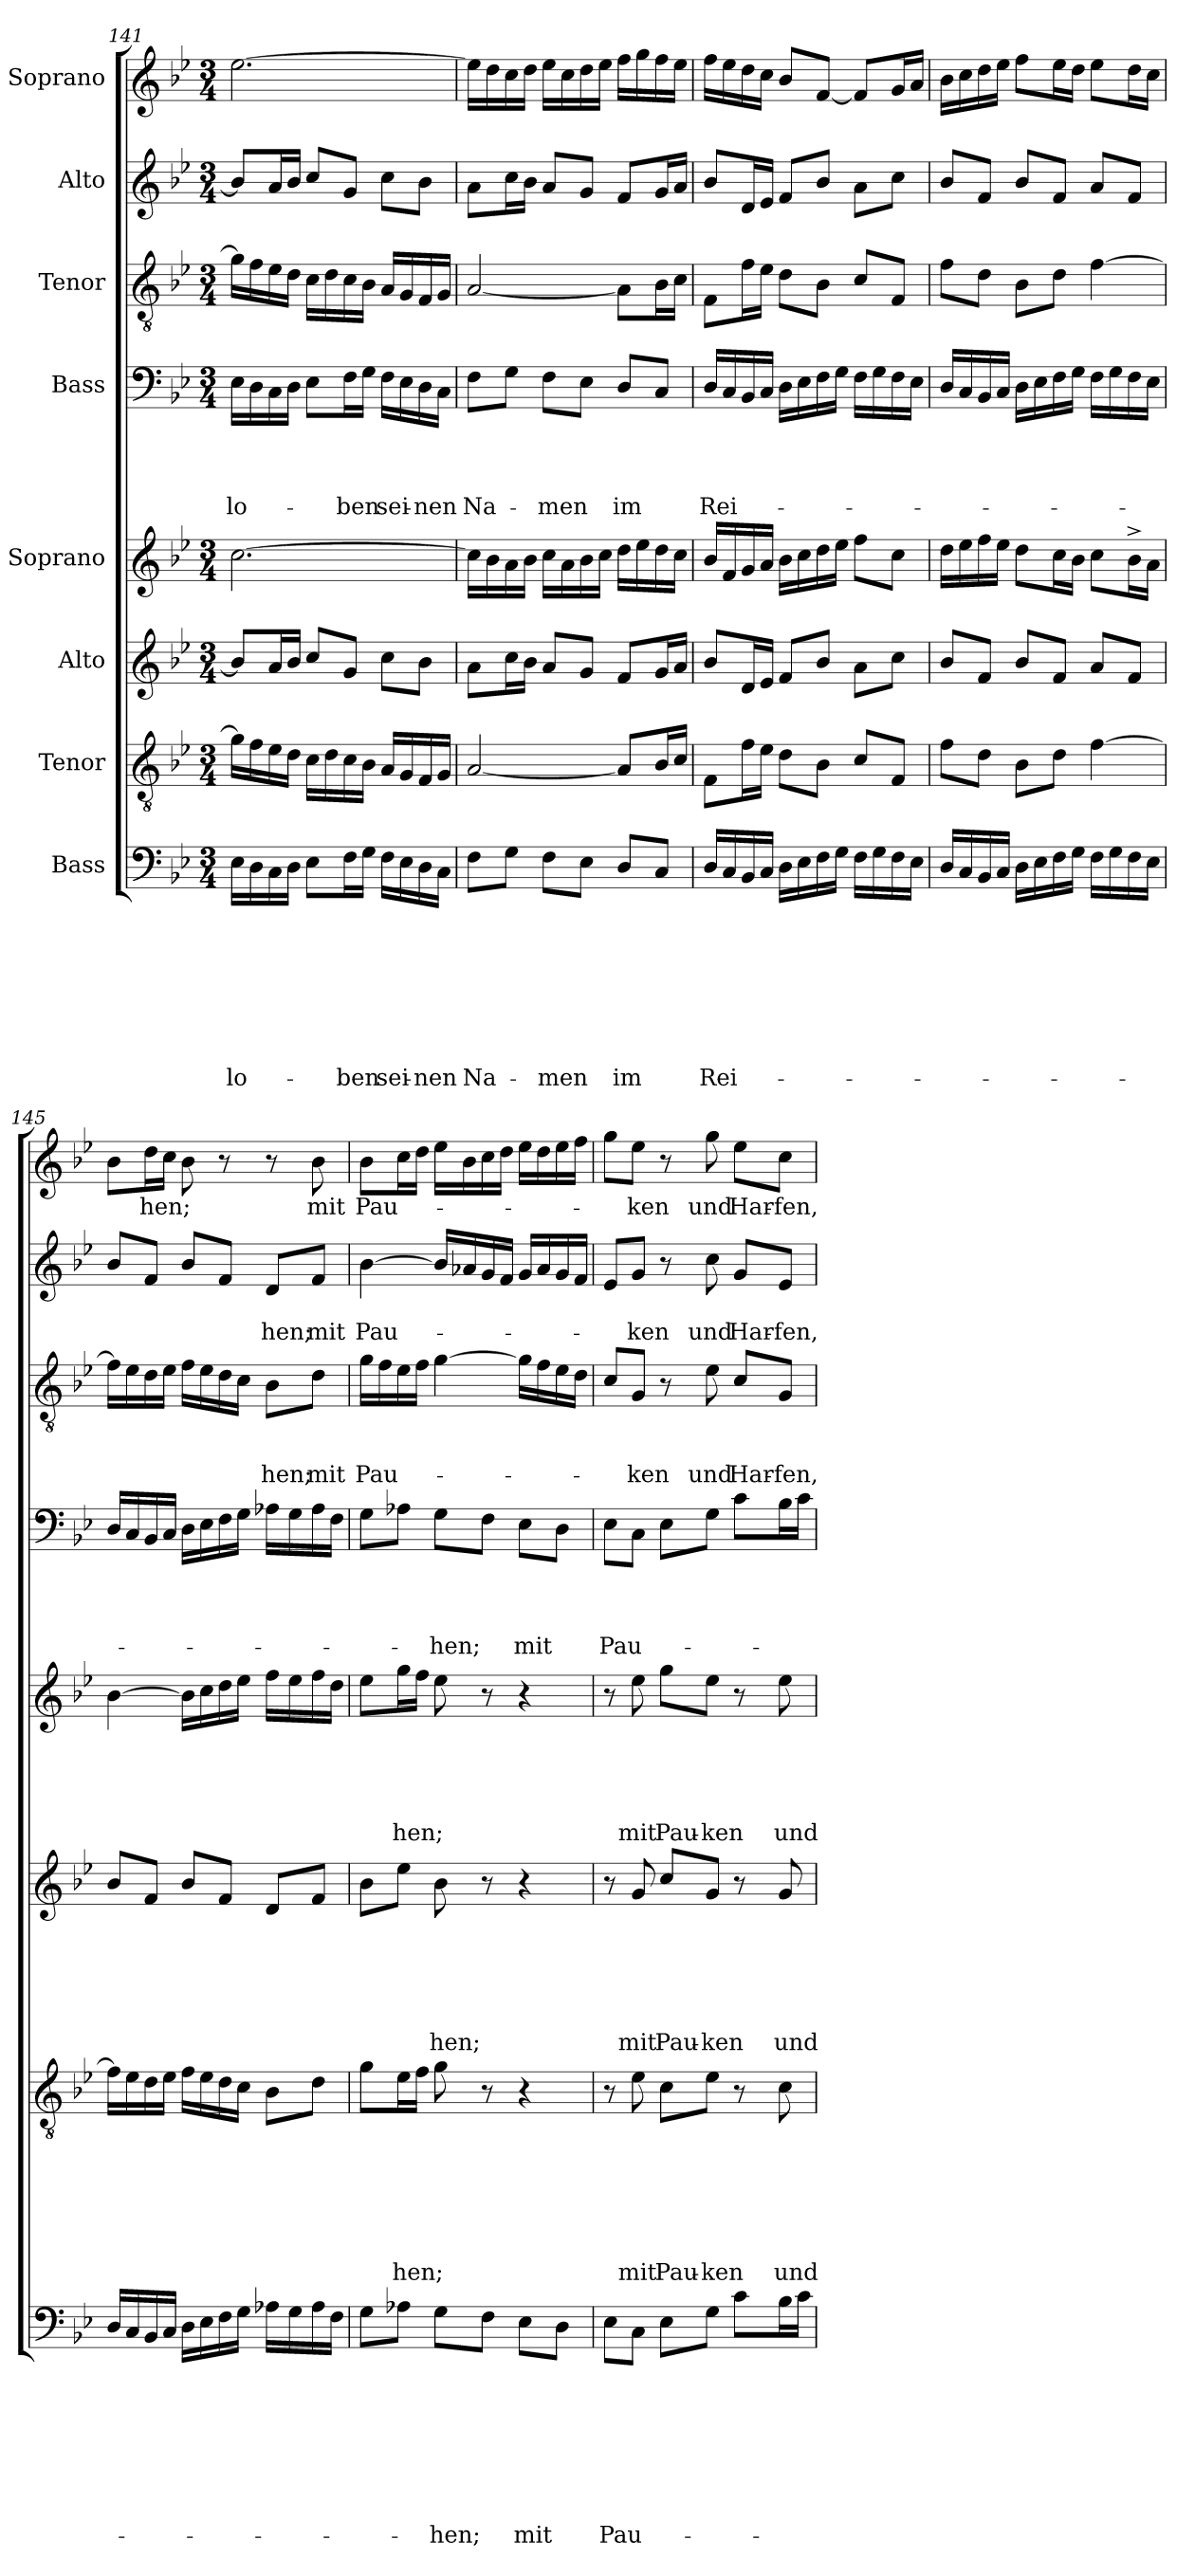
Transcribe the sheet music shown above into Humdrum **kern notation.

**kern	**text	**text	**text	**text	**text	**text	**text	**text	**kern	**text	**text	**text	**text	**text	**text	**text	**kern	**text	**text	**text	**text	**text	**text	**kern	**text	**text	**text	**text	**text	**kern	**text	**text	**text	**text	**kern	**text	**text	**text	**kern	**text	**text	**kern	**text
*part8	*part8	*part8	*part8	*part8	*part8	*part8	*part8	*part8	*part7	*part7	*part7	*part7	*part7	*part7	*part7	*part7	*part6	*part6	*part6	*part6	*part6	*part6	*part6	*part5	*part5	*part5	*part5	*part5	*part5	*part4	*part4	*part4	*part4	*part4	*part3	*part3	*part3	*part3	*part2	*part2	*part2	*part1	*part1
*staff8	*staff8	*staff8	*staff8	*staff8	*staff8	*staff8	*staff8	*staff8	*staff7	*staff7	*staff7	*staff7	*staff7	*staff7	*staff7	*staff7	*staff6	*staff6	*staff6	*staff6	*staff6	*staff6	*staff6	*staff5	*staff5	*staff5	*staff5	*staff5	*staff5	*staff4	*staff4	*staff4	*staff4	*staff4	*staff3	*staff3	*staff3	*staff3	*staff2	*staff2	*staff2	*staff1	*staff1
*I"Bass	*	*	*	*	*	*	*	*	*I"Tenor	*	*	*	*	*	*	*	*I"Alto	*	*	*	*	*	*	*I"Soprano	*	*	*	*	*	*I"Bass	*	*	*	*	*I"Tenor	*	*	*	*I"Alto	*	*	*I"Soprano	*
*clefF4	*	*	*	*	*	*	*	*	*clefGv2	*	*	*	*	*	*	*	*clefG2	*	*	*	*	*	*	*clefG2	*	*	*	*	*	*clefF4	*	*	*	*	*clefGv2	*	*	*	*clefG2	*	*	*clefG2	*
*k[b-e-]	*	*	*	*	*	*	*	*	*k[b-e-]	*	*	*	*	*	*	*	*k[b-e-]	*	*	*	*	*	*	*k[b-e-]	*	*	*	*	*	*k[b-e-]	*	*	*	*	*k[b-e-]	*	*	*	*k[b-e-]	*	*	*k[b-e-]	*
*B-:	*	*	*	*	*	*	*	*	*B-:	*	*	*	*	*	*	*	*B-:	*	*	*	*	*	*	*B-:	*	*	*	*	*	*B-:	*	*	*	*	*B-:	*	*	*	*B-:	*	*	*B-:	*
*M3/4	*	*	*	*	*	*	*	*	*M3/4	*	*	*	*	*	*	*	*M3/4	*	*	*	*	*	*	*M3/4	*	*	*	*	*	*M3/4	*	*	*	*	*M3/4	*	*	*	*M3/4	*	*	*M3/4	*
=141	=141	=141	=141	=141	=141	=141	=141	=141	=141	=141	=141	=141	=141	=141	=141	=141	=141	=141	=141	=141	=141	=141	=141	=141	=141	=141	=141	=141	=141	=141	=141	=141	=141	=141	=141	=141	=141	=141	=141	=141	=141	=141	=141
!	!	!	!	!	!	!	!	!LO:LY:b	!	!	!	!	!	!	!	!	!	!	!	!	!	!	!	!	!	!	!	!	!	!	!	!	!	!LO:LY:b	!	!	!	!	!	!	!	!	!
16E-\LL	.	.	.	.	.	.	.	lo-	16g\LL]	.	.	.	.	.	.	.	8b-/L]	.	.	.	.	.	.	[>2.cc\	.	.	.	.	.	16E-\LL	.	.	.	lo-	16g\LL]	.	.	.	8b-/L]	.	.	[>2.ee-\	.
16D\	.	.	.	.	.	.	.	.	16f\	.	.	.	.	.	.	.	.	.	.	.	.	.	.	.	.	.	.	.	.	16D\	.	.	.	.	16f\	.	.	.	.	.	.	.	.
16C\	.	.	.	.	.	.	.	.	16e-\	.	.	.	.	.	.	.	16a/L	.	.	.	.	.	.	.	.	.	.	.	.	16C\	.	.	.	.	16e-\	.	.	.	16a/L	.	.	.	.
16D\JJ	.	.	.	.	.	.	.	.	16d\JJ	.	.	.	.	.	.	.	16b-/JJ	.	.	.	.	.	.	.	.	.	.	.	.	16D\JJ	.	.	.	.	16d\JJ	.	.	.	16b-/JJ	.	.	.	.
8E-\L	.	.	.	.	.	.	.	.	16c\LL	.	.	.	.	.	.	.	8cc/L	.	.	.	.	.	.	.	.	.	.	.	.	8E-\L	.	.	.	.	16c\LL	.	.	.	8cc/L	.	.	.	.
.	.	.	.	.	.	.	.	.	16d\	.	.	.	.	.	.	.	.	.	.	.	.	.	.	.	.	.	.	.	.	.	.	.	.	.	16d\	.	.	.	.	.	.	.	.
!	!	!	!	!	!	!	!	!LO:LY:b	!	!	!	!	!	!	!	!	!	!	!	!	!	!	!	!	!	!	!	!	!	!	!	!	!	!LO:LY:b	!	!	!	!	!	!	!	!	!
16F\L	.	.	.	.	.	.	.	-ben	16c\	.	.	.	.	.	.	.	8g/J	.	.	.	.	.	.	.	.	.	.	.	.	16F\L	.	.	.	-ben	16c\	.	.	.	8g/J	.	.	.	.
16G\JJ	.	.	.	.	.	.	.	.	16B-\JJ	.	.	.	.	.	.	.	.	.	.	.	.	.	.	.	.	.	.	.	.	16G\JJ	.	.	.	.	16B-\JJ	.	.	.	.	.	.	.	.
!	!	!	!	!	!	!	!	!LO:LY:b	!	!	!	!	!	!	!	!	!	!	!	!	!	!	!	!	!	!	!	!	!	!	!	!	!	!LO:LY:b	!	!	!	!	!	!	!	!	!
16F\LL	.	.	.	.	.	.	.	sei-	16A/LL	.	.	.	.	.	.	.	8cc\L	.	.	.	.	.	.	.	.	.	.	.	.	16F\LL	.	.	.	sei-	16A/LL	.	.	.	8cc\L	.	.	.	.
16E-\	.	.	.	.	.	.	.	.	16G/	.	.	.	.	.	.	.	.	.	.	.	.	.	.	.	.	.	.	.	.	16E-\	.	.	.	.	16G/	.	.	.	.	.	.	.	.
!	!	!	!	!	!	!	!	!LO:LY:b	!	!	!	!	!	!	!	!	!	!	!	!	!	!	!	!	!	!	!	!	!	!	!	!	!	!LO:LY:b	!	!	!	!	!	!	!	!	!
16D\	.	.	.	.	.	.	.	-nen	16F/	.	.	.	.	.	.	.	8b-\J	.	.	.	.	.	.	.	.	.	.	.	.	16D\	.	.	.	-nen	16F/	.	.	.	8b-\J	.	.	.	.
16C\JJ	.	.	.	.	.	.	.	.	16G/JJ	.	.	.	.	.	.	.	.	.	.	.	.	.	.	.	.	.	.	.	.	16C\JJ	.	.	.	.	16G/JJ	.	.	.	.	.	.	.	.
=142	=142	=142	=142	=142	=142	=142	=142	=142	=142	=142	=142	=142	=142	=142	=142	=142	=142	=142	=142	=142	=142	=142	=142	=142	=142	=142	=142	=142	=142	=142	=142	=142	=142	=142	=142	=142	=142	=142	=142	=142	=142	=142	=142
!	!	!	!	!	!	!	!	!LO:LY:b	!	!	!	!	!	!	!	!	!	!	!	!	!	!	!	!	!	!	!	!	!	!	!	!	!	!LO:LY:b	!	!	!	!	!	!	!	!	!
8F\L	.	.	.	.	.	.	.	Na-	[<2A/	.	.	.	.	.	.	.	8a\L	.	.	.	.	.	.	16cc\LL]	.	.	.	.	.	8F\L	.	.	.	Na-	[<2A/	.	.	.	8a\L	.	.	16ee-\LL]	.
.	.	.	.	.	.	.	.	.	.	.	.	.	.	.	.	.	.	.	.	.	.	.	.	16b-\	.	.	.	.	.	.	.	.	.	.	.	.	.	.	.	.	.	16dd\	.
8G\J	.	.	.	.	.	.	.	.	.	.	.	.	.	.	.	.	16cc\L	.	.	.	.	.	.	16a\	.	.	.	.	.	8G\J	.	.	.	.	.	.	.	.	16cc\L	.	.	16cc\	.
.	.	.	.	.	.	.	.	.	.	.	.	.	.	.	.	.	16b-\JJ	.	.	.	.	.	.	16b-\JJ	.	.	.	.	.	.	.	.	.	.	.	.	.	.	16b-\JJ	.	.	16dd\JJ	.
!	!	!	!	!	!	!	!	!LO:LY:b	!	!	!	!	!	!	!	!	!	!	!	!	!	!	!	!	!	!	!	!	!	!	!	!	!	!LO:LY:b	!	!	!	!	!	!	!	!	!
8F\L	.	.	.	.	.	.	.	-men	.	.	.	.	.	.	.	.	8a/L	.	.	.	.	.	.	16cc\LL	.	.	.	.	.	8F\L	.	.	.	-men	.	.	.	.	8a/L	.	.	16ee-\LL	.
.	.	.	.	.	.	.	.	.	.	.	.	.	.	.	.	.	.	.	.	.	.	.	.	16a\	.	.	.	.	.	.	.	.	.	.	.	.	.	.	.	.	.	16cc\	.
8E-\J	.	.	.	.	.	.	.	.	.	.	.	.	.	.	.	.	8g/J	.	.	.	.	.	.	16b-\	.	.	.	.	.	8E-\J	.	.	.	.	.	.	.	.	8g/J	.	.	16dd\	.
.	.	.	.	.	.	.	.	.	.	.	.	.	.	.	.	.	.	.	.	.	.	.	.	16cc\JJ	.	.	.	.	.	.	.	.	.	.	.	.	.	.	.	.	.	16ee-\JJ	.
!	!	!	!	!	!	!	!	!LO:LY:b	!	!	!	!	!	!	!	!	!	!	!	!	!	!	!	!	!	!	!	!	!	!	!	!	!	!LO:LY:b	!	!	!	!	!	!	!	!	!
8D/L	.	.	.	.	.	.	.	im	8A/L]	.	.	.	.	.	.	.	8f/L	.	.	.	.	.	.	16dd\LL	.	.	.	.	.	8D/L	.	.	.	im	8A\L]	.	.	.	8f/L	.	.	16ff\LL	.
.	.	.	.	.	.	.	.	.	.	.	.	.	.	.	.	.	.	.	.	.	.	.	.	16ee-\	.	.	.	.	.	.	.	.	.	.	.	.	.	.	.	.	.	16gg\	.
8C/J	.	.	.	.	.	.	.	.	16B-/L	.	.	.	.	.	.	.	16g/L	.	.	.	.	.	.	16dd\	.	.	.	.	.	8C/J	.	.	.	.	16B-\L	.	.	.	16g/L	.	.	16ff\	.
.	.	.	.	.	.	.	.	.	16c/JJ	.	.	.	.	.	.	.	16a/JJ	.	.	.	.	.	.	16cc\JJ	.	.	.	.	.	.	.	.	.	.	16c\JJ	.	.	.	16a/JJ	.	.	16ee-\JJ	.
=143	=143	=143	=143	=143	=143	=143	=143	=143	=143	=143	=143	=143	=143	=143	=143	=143	=143	=143	=143	=143	=143	=143	=143	=143	=143	=143	=143	=143	=143	=143	=143	=143	=143	=143	=143	=143	=143	=143	=143	=143	=143	=143	=143
!	!	!	!	!	!	!	!	!LO:LY:b	!	!	!	!	!	!	!	!	!	!	!	!	!	!	!	!	!	!	!	!	!	!	!	!	!	!LO:LY:b	!	!	!	!	!	!	!	!	!
16D/LL	.	.	.	.	.	.	.	Rei-	8F\L	.	.	.	.	.	.	.	8b-/L	.	.	.	.	.	.	16b-/LL	.	.	.	.	.	16D/LL	.	.	.	Rei-	8F\L	.	.	.	8b-/L	.	.	16ff\LL	.
16C/	.	.	.	.	.	.	.	.	.	.	.	.	.	.	.	.	.	.	.	.	.	.	.	16f/	.	.	.	.	.	16C/	.	.	.	.	.	.	.	.	.	.	.	16ee-\	.
16BB-/	.	.	.	.	.	.	.	.	16f\L	.	.	.	.	.	.	.	16d/L	.	.	.	.	.	.	16g/	.	.	.	.	.	16BB-/	.	.	.	.	16f\L	.	.	.	16d/L	.	.	16dd\	.
16C/JJ	.	.	.	.	.	.	.	.	16e-\JJ	.	.	.	.	.	.	.	16e-/JJ	.	.	.	.	.	.	16a/JJ	.	.	.	.	.	16C/JJ	.	.	.	.	16e-\JJ	.	.	.	16e-/JJ	.	.	16cc\JJ	.
16D\LL	.	.	.	.	.	.	.	.	8d\L	.	.	.	.	.	.	.	8f/L	.	.	.	.	.	.	16b-\LL	.	.	.	.	.	16D\LL	.	.	.	.	8d\L	.	.	.	8f/L	.	.	8b-/L	.
16E-\	.	.	.	.	.	.	.	.	.	.	.	.	.	.	.	.	.	.	.	.	.	.	.	16cc\	.	.	.	.	.	16E-\	.	.	.	.	.	.	.	.	.	.	.	.	.
16F\	.	.	.	.	.	.	.	.	8B-\J	.	.	.	.	.	.	.	8b-/J	.	.	.	.	.	.	16dd\	.	.	.	.	.	16F\	.	.	.	.	8B-\J	.	.	.	8b-/J	.	.	[<8f/J	.
16G\JJ	.	.	.	.	.	.	.	.	.	.	.	.	.	.	.	.	.	.	.	.	.	.	.	16ee-\JJ	.	.	.	.	.	16G\JJ	.	.	.	.	.	.	.	.	.	.	.	.	.
16F\LL	.	.	.	.	.	.	.	.	8c/L	.	.	.	.	.	.	.	8a\L	.	.	.	.	.	.	8ff\L	.	.	.	.	.	16F\LL	.	.	.	.	8c/L	.	.	.	8a\L	.	.	8f/L]	.
16G\	.	.	.	.	.	.	.	.	.	.	.	.	.	.	.	.	.	.	.	.	.	.	.	.	.	.	.	.	.	16G\	.	.	.	.	.	.	.	.	.	.	.	.	.
16F\	.	.	.	.	.	.	.	.	8F/J	.	.	.	.	.	.	.	8cc\J	.	.	.	.	.	.	8cc\J	.	.	.	.	.	16F\	.	.	.	.	8F/J	.	.	.	8cc\J	.	.	16g/L	.
16E-\JJ	.	.	.	.	.	.	.	.	.	.	.	.	.	.	.	.	.	.	.	.	.	.	.	.	.	.	.	.	.	16E-\JJ	.	.	.	.	.	.	.	.	.	.	.	16a/JJ	.
!!LO:PB:g=z
=144	=144	=144	=144	=144	=144	=144	=144	=144	=144	=144	=144	=144	=144	=144	=144	=144	=144	=144	=144	=144	=144	=144	=144	=144	=144	=144	=144	=144	=144	=144	=144	=144	=144	=144	=144	=144	=144	=144	=144	=144	=144	=144	=144
16D/LL	.	.	.	.	.	.	.	.	8f\L	.	.	.	.	.	.	.	8b-/L	.	.	.	.	.	.	16dd\LL	.	.	.	.	.	16D/LL	.	.	.	.	8f\L	.	.	.	8b-/L	.	.	16b-\LL	.
16C/	.	.	.	.	.	.	.	.	.	.	.	.	.	.	.	.	.	.	.	.	.	.	.	16ee-\	.	.	.	.	.	16C/	.	.	.	.	.	.	.	.	.	.	.	16cc\	.
16BB-/	.	.	.	.	.	.	.	.	8d\J	.	.	.	.	.	.	.	8f/J	.	.	.	.	.	.	16ff\	.	.	.	.	.	16BB-/	.	.	.	.	8d\J	.	.	.	8f/J	.	.	16dd\	.
16C/JJ	.	.	.	.	.	.	.	.	.	.	.	.	.	.	.	.	.	.	.	.	.	.	.	16ee-\JJ	.	.	.	.	.	16C/JJ	.	.	.	.	.	.	.	.	.	.	.	16ee-\JJ	.
16D\LL	.	.	.	.	.	.	.	.	8B-\L	.	.	.	.	.	.	.	8b-/L	.	.	.	.	.	.	8dd\L	.	.	.	.	.	16D\LL	.	.	.	.	8B-\L	.	.	.	8b-/L	.	.	8ff\L	.
16E-\	.	.	.	.	.	.	.	.	.	.	.	.	.	.	.	.	.	.	.	.	.	.	.	.	.	.	.	.	.	16E-\	.	.	.	.	.	.	.	.	.	.	.	.	.
16F\	.	.	.	.	.	.	.	.	8d\J	.	.	.	.	.	.	.	8f/J	.	.	.	.	.	.	16cc\L	.	.	.	.	.	16F\	.	.	.	.	8d\J	.	.	.	8f/J	.	.	16ee-\L	.
16G\JJ	.	.	.	.	.	.	.	.	.	.	.	.	.	.	.	.	.	.	.	.	.	.	.	16b-\JJ	.	.	.	.	.	16G\JJ	.	.	.	.	.	.	.	.	.	.	.	16dd\JJ	.
16F\LL	.	.	.	.	.	.	.	.	[>4f\	.	.	.	.	.	.	.	8a/L	.	.	.	.	.	.	8cc\L	.	.	.	.	.	16F\LL	.	.	.	.	[>4f\	.	.	.	8a/L	.	.	8ee-\L	.
16G\	.	.	.	.	.	.	.	.	.	.	.	.	.	.	.	.	.	.	.	.	.	.	.	.	.	.	.	.	.	16G\	.	.	.	.	.	.	.	.	.	.	.	.	.
16F\	.	.	.	.	.	.	.	.	.	.	.	.	.	.	.	.	8f/J	.	.	.	.	.	.	16b-^>\L	.	.	.	.	.	16F\	.	.	.	.	.	.	.	.	8f/J	.	.	16dd\L	.
16E-\JJ	.	.	.	.	.	.	.	.	.	.	.	.	.	.	.	.	.	.	.	.	.	.	.	16a\JJ	.	.	.	.	.	16E-\JJ	.	.	.	.	.	.	.	.	.	.	.	16cc\JJ	.
=145	=145	=145	=145	=145	=145	=145	=145	=145	=145	=145	=145	=145	=145	=145	=145	=145	=145	=145	=145	=145	=145	=145	=145	=145	=145	=145	=145	=145	=145	=145	=145	=145	=145	=145	=145	=145	=145	=145	=145	=145	=145	=145	=145
16D/LL	.	.	.	.	.	.	.	.	16f\LL]	.	.	.	.	.	.	.	8b-/L	.	.	.	.	.	.	[>4b-\	.	.	.	.	.	16D/LL	.	.	.	.	16f\LL]	.	.	.	8b-/L	.	.	8b-\L	.
16C/	.	.	.	.	.	.	.	.	16e-\	.	.	.	.	.	.	.	.	.	.	.	.	.	.	.	.	.	.	.	.	16C/	.	.	.	.	16e-\	.	.	.	.	.	.	.	.
!	!	!	!	!	!	!	!	!	!	!	!	!	!	!	!	!	!	!	!	!	!	!	!	!	!	!	!	!	!	!	!	!	!	!	!	!	!	!	!	!	!	!	!LO:LY:b
16BB-/	.	.	.	.	.	.	.	.	16d\	.	.	.	.	.	.	.	8f/J	.	.	.	.	.	.	.	.	.	.	.	.	16BB-/	.	.	.	.	16d\	.	.	.	8f/J	.	.	16dd\L	-hen;
16C/JJ	.	.	.	.	.	.	.	.	16e-\JJ	.	.	.	.	.	.	.	.	.	.	.	.	.	.	.	.	.	.	.	.	16C/JJ	.	.	.	.	16e-\JJ	.	.	.	.	.	.	16cc\JJ	.
16D\LL	.	.	.	.	.	.	.	.	16f\LL	.	.	.	.	.	.	.	8b-/L	.	.	.	.	.	.	16b-\LL]	.	.	.	.	.	16D\LL	.	.	.	.	16f\LL	.	.	.	8b-/L	.	.	8b-\	.
16E-\	.	.	.	.	.	.	.	.	16e-\	.	.	.	.	.	.	.	.	.	.	.	.	.	.	16cc\	.	.	.	.	.	16E-\	.	.	.	.	16e-\	.	.	.	.	.	.	.	.
16F\	.	.	.	.	.	.	.	.	16d\	.	.	.	.	.	.	.	8f/J	.	.	.	.	.	.	16dd\	.	.	.	.	.	16F\	.	.	.	.	16d\	.	.	.	8f/J	.	.	8r	.
16G\JJ	.	.	.	.	.	.	.	.	16c\JJ	.	.	.	.	.	.	.	.	.	.	.	.	.	.	16ee-\JJ	.	.	.	.	.	16G\JJ	.	.	.	.	16c\JJ	.	.	.	.	.	.	.	.
!	!	!	!	!	!	!	!	!	!	!	!	!	!	!	!	!	!	!	!	!	!	!	!	!	!	!	!	!	!	!	!	!	!	!	!	!	!	!LO:LY:b	!	!	!LO:LY:b	!	!
16A-X\LL	.	.	.	.	.	.	.	.	8B-\L	.	.	.	.	.	.	.	8d/L	.	.	.	.	.	.	16ff\LL	.	.	.	.	.	16A-X\LL	.	.	.	.	8B-\L	.	.	-hen;	8d/L	.	-hen;	8r	.
16G\	.	.	.	.	.	.	.	.	.	.	.	.	.	.	.	.	.	.	.	.	.	.	.	16ee-\	.	.	.	.	.	16G\	.	.	.	.	.	.	.	.	.	.	.	.	.
!	!	!	!	!	!	!	!	!	!	!	!	!	!	!	!	!	!	!	!	!	!	!	!	!	!	!	!	!	!	!	!	!	!	!	!	!	!	!LO:LY:b	!	!	!LO:LY:b	!	!LO:LY:b
16A-\	.	.	.	.	.	.	.	.	8d\J	.	.	.	.	.	.	.	8f/J	.	.	.	.	.	.	16ff\	.	.	.	.	.	16A-\	.	.	.	.	8d\J	.	.	mit	8f/J	.	mit	8b-\	mit
16F\JJ	.	.	.	.	.	.	.	.	.	.	.	.	.	.	.	.	.	.	.	.	.	.	.	16dd\JJ	.	.	.	.	.	16F\JJ	.	.	.	.	.	.	.	.	.	.	.	.	.
=146	=146	=146	=146	=146	=146	=146	=146	=146	=146	=146	=146	=146	=146	=146	=146	=146	=146	=146	=146	=146	=146	=146	=146	=146	=146	=146	=146	=146	=146	=146	=146	=146	=146	=146	=146	=146	=146	=146	=146	=146	=146	=146	=146
!	!	!	!	!	!	!	!	!	!	!	!	!	!	!	!	!	!	!	!	!	!	!	!	!	!	!	!	!	!	!	!	!	!	!	!	!	!	!LO:LY:b	!	!	!LO:LY:b	!	!LO:LY:b
8G\L	.	.	.	.	.	.	.	.	8g\L	.	.	.	.	.	.	.	8b-\L	.	.	.	.	.	.	8ee-\L	.	.	.	.	.	8G\L	.	.	.	.	16g\LL	.	.	Pau-	[>4b-\	.	Pau-	8b-\L	Pau-
.	.	.	.	.	.	.	.	.	.	.	.	.	.	.	.	.	.	.	.	.	.	.	.	.	.	.	.	.	.	.	.	.	.	.	16f\	.	.	.	.	.	.	.	.
!	!	!	!	!	!	!	!	!	!	!	!	!	!	!	!	!LO:LY:b	!	!	!	!	!	!	!	!	!	!	!	!	!LO:LY:b	!	!	!	!	!	!	!	!	!	!	!	!	!	!
8A-X\J	.	.	.	.	.	.	.	.	16e-\L	.	.	.	.	.	.	-hen;	8ee-\J	.	.	.	.	.	.	16gg\L	.	.	.	.	-hen;	8A-X\J	.	.	.	.	16e-\	.	.	.	.	.	.	16cc\L	.
.	.	.	.	.	.	.	.	.	16f\JJ	.	.	.	.	.	.	.	.	.	.	.	.	.	.	16ff\JJ	.	.	.	.	.	.	.	.	.	.	16f\JJ	.	.	.	.	.	.	16dd\JJ	.
!	!	!	!	!	!	!	!	!LO:LY:b	!	!	!	!	!	!	!	!	!	!	!	!	!	!	!LO:LY:b	!	!	!	!	!	!	!	!	!	!	!LO:LY:b	!	!	!	!	!	!	!	!	!
8G\L	.	.	.	.	.	.	.	-hen;	8g\	.	.	.	.	.	.	.	8b-\	.	.	.	.	.	-hen;	8ee-\	.	.	.	.	.	8G\L	.	.	.	-hen;	[>4g\	.	.	.	16b-/LL]	.	.	16ee-\LL	.
.	.	.	.	.	.	.	.	.	.	.	.	.	.	.	.	.	.	.	.	.	.	.	.	.	.	.	.	.	.	.	.	.	.	.	.	.	.	.	16a-X/	.	.	16b-\	.
8F\J	.	.	.	.	.	.	.	.	8r	.	.	.	.	.	.	.	8r	.	.	.	.	.	.	8r	.	.	.	.	.	8F\J	.	.	.	.	.	.	.	.	16g/	.	.	16cc\	.
.	.	.	.	.	.	.	.	.	.	.	.	.	.	.	.	.	.	.	.	.	.	.	.	.	.	.	.	.	.	.	.	.	.	.	.	.	.	.	16f/JJ	.	.	16dd\JJ	.
!	!	!	!	!	!	!	!	!LO:LY:b	!	!	!	!	!	!	!	!	!	!	!	!	!	!	!	!	!	!	!	!	!	!	!	!	!	!LO:LY:b	!	!	!	!	!	!	!	!	!
8E-\L	.	.	.	.	.	.	.	mit	4r	.	.	.	.	.	.	.	4r	.	.	.	.	.	.	4r	.	.	.	.	.	8E-\L	.	.	.	mit	16g\LL]	.	.	.	16g/LL	.	.	16ee-\LL	.
.	.	.	.	.	.	.	.	.	.	.	.	.	.	.	.	.	.	.	.	.	.	.	.	.	.	.	.	.	.	.	.	.	.	.	16f\	.	.	.	16a-/	.	.	16dd\	.
8D\J	.	.	.	.	.	.	.	.	.	.	.	.	.	.	.	.	.	.	.	.	.	.	.	.	.	.	.	.	.	8D\J	.	.	.	.	16e-\	.	.	.	16g/	.	.	16ee-\	.
.	.	.	.	.	.	.	.	.	.	.	.	.	.	.	.	.	.	.	.	.	.	.	.	.	.	.	.	.	.	.	.	.	.	.	16d\JJ	.	.	.	16f/JJ	.	.	16ff\JJ	.
=147	=147	=147	=147	=147	=147	=147	=147	=147	=147	=147	=147	=147	=147	=147	=147	=147	=147	=147	=147	=147	=147	=147	=147	=147	=147	=147	=147	=147	=147	=147	=147	=147	=147	=147	=147	=147	=147	=147	=147	=147	=147	=147	=147
!	!	!	!	!	!	!	!	!LO:LY:b	!	!	!	!	!	!	!	!	!	!	!	!	!	!	!	!	!	!	!	!	!	!	!	!	!	!LO:LY:b	!	!	!	!	!	!	!	!	!
8E-\L	.	.	.	.	.	.	.	Pau-	8r	.	.	.	.	.	.	.	8r	.	.	.	.	.	.	8r	.	.	.	.	.	8E-\L	.	.	.	Pau-	8c/L	.	.	.	8e-/L	.	.	8gg\L	.
!	!	!	!	!	!	!	!	!	!	!	!	!	!	!	!	!LO:LY:b	!	!	!	!	!	!	!LO:LY:b	!	!	!	!	!	!LO:LY:b	!	!	!	!	!	!	!	!	!LO:LY:b	!	!	!LO:LY:b	!	!LO:LY:b
8C\J	.	.	.	.	.	.	.	.	8e-\	.	.	.	.	.	.	mit	8g/	.	.	.	.	.	mit	8ee-\	.	.	.	.	mit	8C\J	.	.	.	.	8G/J	.	.	-ken	8g/J	.	-ken	8ee-\J	-ken
!	!	!	!	!	!	!	!	!	!	!	!	!	!	!	!	!LO:LY:b	!	!	!	!	!	!	!LO:LY:b	!	!	!	!	!	!LO:LY:b	!	!	!	!	!	!	!	!	!	!	!	!	!	!
8E-\L	.	.	.	.	.	.	.	.	8c\L	.	.	.	.	.	.	Pau-	8cc/L	.	.	.	.	.	Pau-	8gg\L	.	.	.	.	Pau-	8E-\L	.	.	.	.	8r	.	.	.	8r	.	.	8r	.
!	!	!	!	!	!	!	!	!	!	!	!	!	!	!	!	!LO:LY:b:rj	!	!	!	!	!	!	!LO:LY:b:rj	!	!	!	!	!	!LO:LY:b:rj	!	!	!	!	!	!	!	!	!LO:LY:b	!	!	!LO:LY:b	!	!LO:LY:b
8G\J	.	.	.	.	.	.	.	.	8e-\J	.	.	.	.	.	.	-ken	8g/J	.	.	.	.	.	-ken	8ee-\J	.	.	.	.	-ken	8G\J	.	.	.	.	8e-\	.	.	und	8cc\	.	und	8gg\	und
!	!	!	!	!	!	!	!	!	!	!	!	!	!	!	!	!	!	!	!	!	!	!	!	!	!	!	!	!	!	!	!	!	!	!	!	!	!	!LO:LY:b	!	!	!LO:LY:b	!	!LO:LY:b
8c\L	.	.	.	.	.	.	.	.	8r	.	.	.	.	.	.	.	8r	.	.	.	.	.	.	8r	.	.	.	.	.	8c\L	.	.	.	.	8c/L	.	.	Har-	8g/L	.	Har-	8ee-\L	Har-
!	!	!	!	!	!	!	!	!	!	!	!	!	!	!	!	!LO:LY:b	!	!	!	!	!	!	!LO:LY:b	!	!	!	!	!	!LO:LY:b	!	!	!	!	!	!	!	!	!LO:LY:b	!	!	!LO:LY:b	!	!LO:LY:b
16B-\L	.	.	.	.	.	.	.	.	8c\	.	.	.	.	.	.	und	8g/	.	.	.	.	.	und	8ee-\	.	.	.	.	und	16B-\L	.	.	.	.	8G/J	.	.	-fen,	8e-/J	.	-fen,	8cc\J	-fen,
16c\JJ	.	.	.	.	.	.	.	.	.	.	.	.	.	.	.	.	.	.	.	.	.	.	.	.	.	.	.	.	.	16c\JJ	.	.	.	.	.	.	.	.	.	.	.	.	.
=	=	=	=	=	=	=	=	=	=	=	=	=	=	=	=	=	=	=	=	=	=	=	=	=	=	=	=	=	=	=	=	=	=	=	=	=	=	=	=	=	=	=	=
*-	*-	*-	*-	*-	*-	*-	*-	*-	*-	*-	*-	*-	*-	*-	*-	*-	*-	*-	*-	*-	*-	*-	*-	*-	*-	*-	*-	*-	*-	*-	*-	*-	*-	*-	*-	*-	*-	*-	*-	*-	*-	*-	*-
